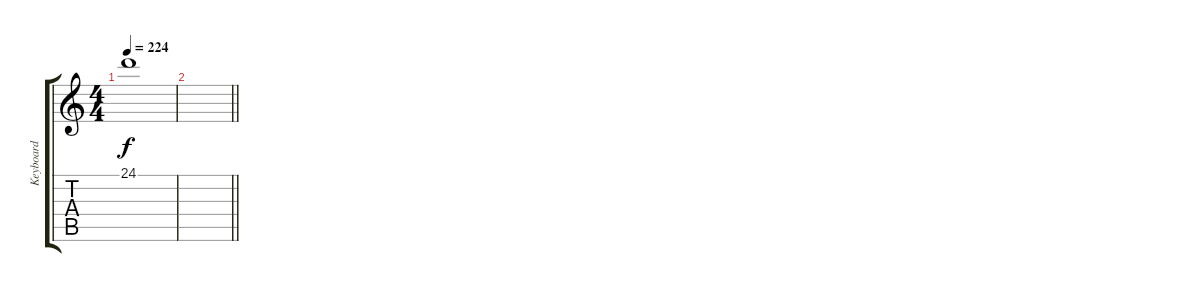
\track ("Keyboard" "Keyboard") {instrument stringensemble1}
\staff {score tabs}
\tuning (D4 A3 F3 C3 G2 D2) {hide}
\ts (4 4)
\tempo 224
\clef g2
\ks c
24.1{t}.1{dy f} |
\barLineRight lightlight
